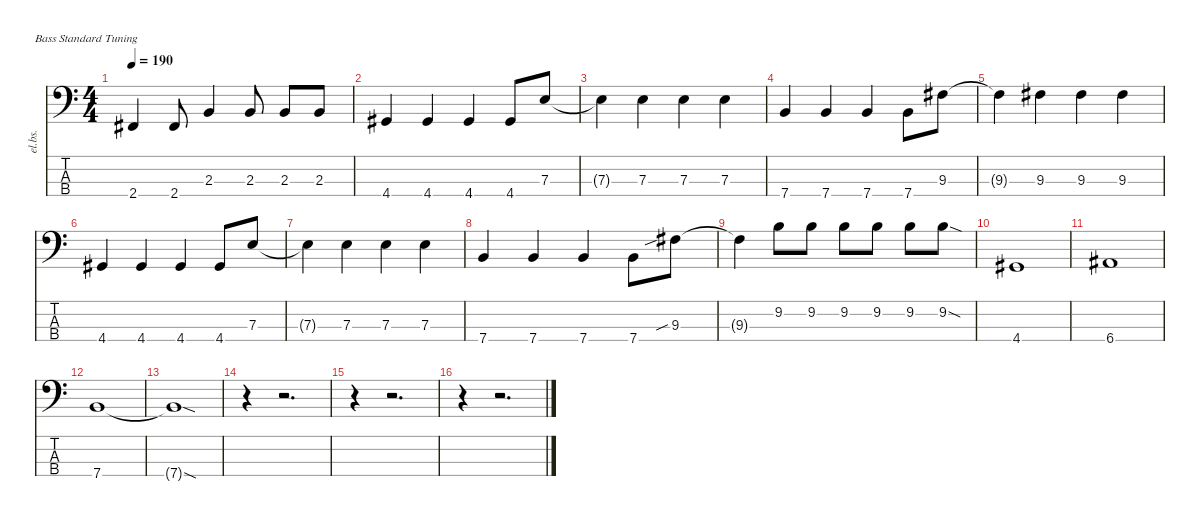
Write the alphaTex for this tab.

\defaultSystemsLayout 4
\hideDynamics
\bracketExtendMode nobrackets
\track ("Electric Bass" "el.bs.") {instrument electricbassfinger}
\staff {score tabs}
\tuning (G2 D2 A1 E1)
\ts (4 4)
\tempo 190
\clef f4
\ks c
2.4{t acc #}.4{dy mf} 2.4{acc #}.8 2.3.4 2.3.8 2.3.8 2.3.8 |
4.4{acc #}.4 4.4{acc #}.4 4.4{acc #}.4 4.4{acc #}.8 7.3.8 |
7.3{t}.4 7.3.4 7.3.4 7.3.4 |
7.4.4 7.4.4 7.4.4 7.4.8 9.3{acc #}.8 |
9.3{t acc #}.4 9.3{acc #}.4 9.3{acc #}.4 9.3{acc #}.4 |
4.4{acc #}.4 4.4{acc #}.4 4.4{acc #}.4 4.4{acc #}.8 7.3.8 |
7.3{t}.4 7.3.4 7.3.4 7.3.4 |
7.4.4 7.4.4 7.4.4 7.4.8 9.3{sib acc #}.8 |
9.3{t acc #}.4 9.2.8 9.2.8 9.2.8 9.2.8 9.2.8 9.2{sod}.8 |
4.4{acc #}.1 |
6.4{acc #}.1 |
7.4.1 |
7.4{sod t}.1 |
r.4 r.2{d} |
r.4 r.2{d} |
r.4 r.2{d}
